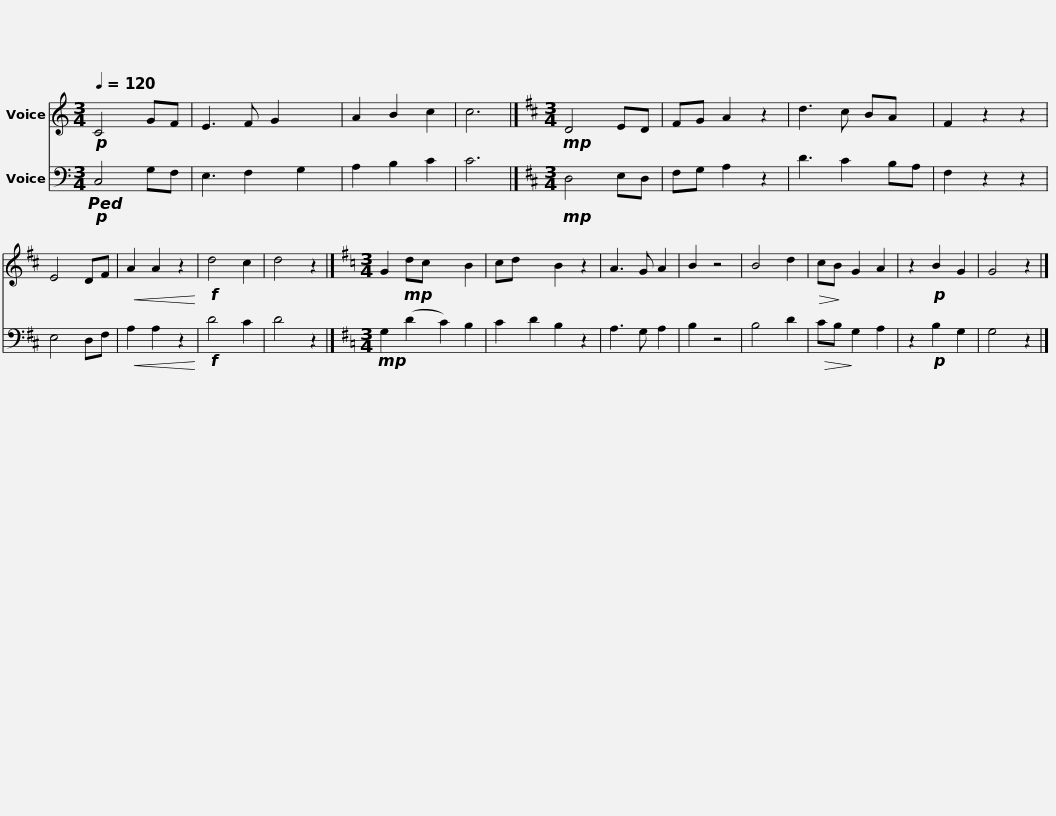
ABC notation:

X:1
%%score 1 2
L:1/8
Q:1/4=120
M:3/4
I:linebreak $
K:C
V:1 treble
V:2 bass
V:1
!p! C4 GF | E3 F G2 x | A2 B2 c2 | c6 |]$[K:D][M:3/4]!mp! D4 ED | %5
 FG A2 z2 | d3 c BA x | F2 z2 z2 | E4 DF |!<(! A2 A2 z2!<)! | %10
!f! d4 c2 | d4 z2 |]$[K:G][M:3/4] G2!mp! dc x2 B2 | cd x2 B2 z2 | A3 G A2 | %15
 B2 z4 | B4 d2 |!>(! c!>)!B G2 A2 | z2!p! B2 G2 | G4 z2 |] %20
V:2
!p!!ped! C,4 G,F, | E,3 F,2 G,2 | A,2 B,2 C2 | C6 |]$[K:D][M:3/4]!mp! D,4 E,D, | %5
 F,G, A,2 z2 | D3 C2 B,A, | F,2 z2 z2 | E,4 D,F, |!<(! A,2 A,2 z2!<)! | %10
!f! D4 C2 | D4 z2 |]$[K:G][M:3/4]!mp! G,2 (D2 C2) B,2 | C2 D2 B,2 z2 | A,3 G, A,2 | %15
 B,2 z4 | B,4 D2 |!>(! CB,!>)! G,2 A,2 | z2!p! B,2 G,2 | G,4 z2 |] %20
